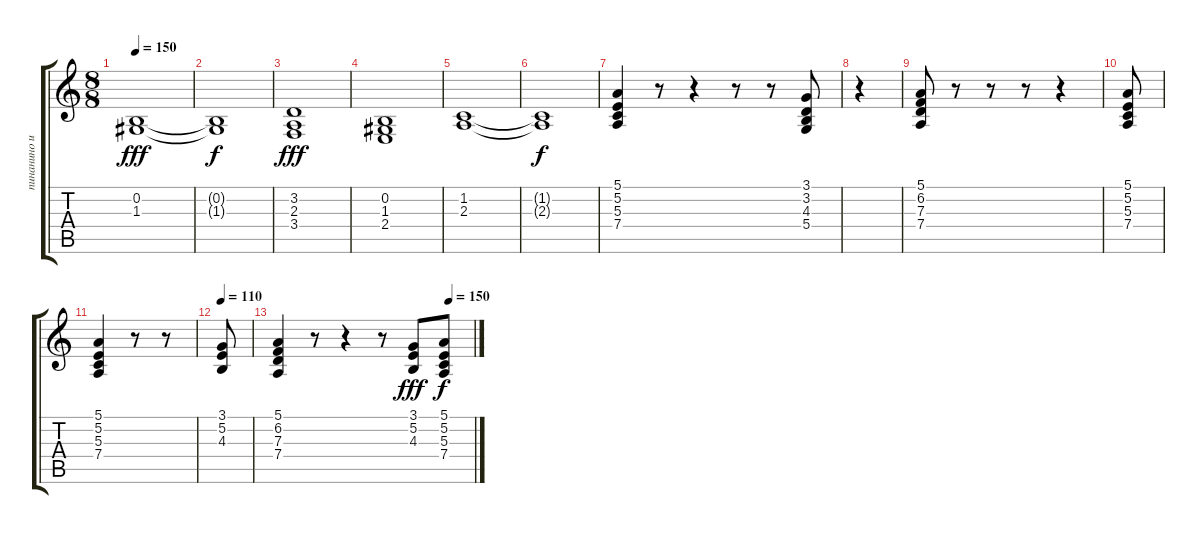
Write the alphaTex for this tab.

\track ("пинанино или акодинон" "пинанино и") {instrument electricpiano1}
\staff {score tabs}
\tuning (E4 B3 G3 D3 A2 E2) {hide}
\ts (8 8)
\tempo 150
\clef g2
\ks c
(0.2 1.3).1{dy fff} |
(0.2{t} 1.3{t}).1{dy f} |
(3.2 2.3 3.4).1{dy fff} |
(0.2 1.3 2.4).1 |
(1.2 2.3).1 |
(1.2{t} 2.3{t}).1{dy f} |
(5.1 5.2 5.3 7.4).4 r.8 r.4 r.8 r.8 (3.1 3.2 4.3 5.4).8 |
r.4 |
(5.1 6.2 7.3 7.4).8 r.8 r.8 r.8 r.4 |
(5.1 5.2{be (hold 0 0 60 0)} 5.3 7.4).8 |
(5.1 5.2 5.3 7.4).4 r.8 r.8 |
\tempo 110
(3.1 5.2 4.3).8 |
\tempo (150 0.875)
(5.1 6.2 7.3 7.4).4 r.8 r.4 r.8 (3.1 5.2 4.3).8{dy fff} (5.1 5.2 5.3 7.4).8{dy f}
